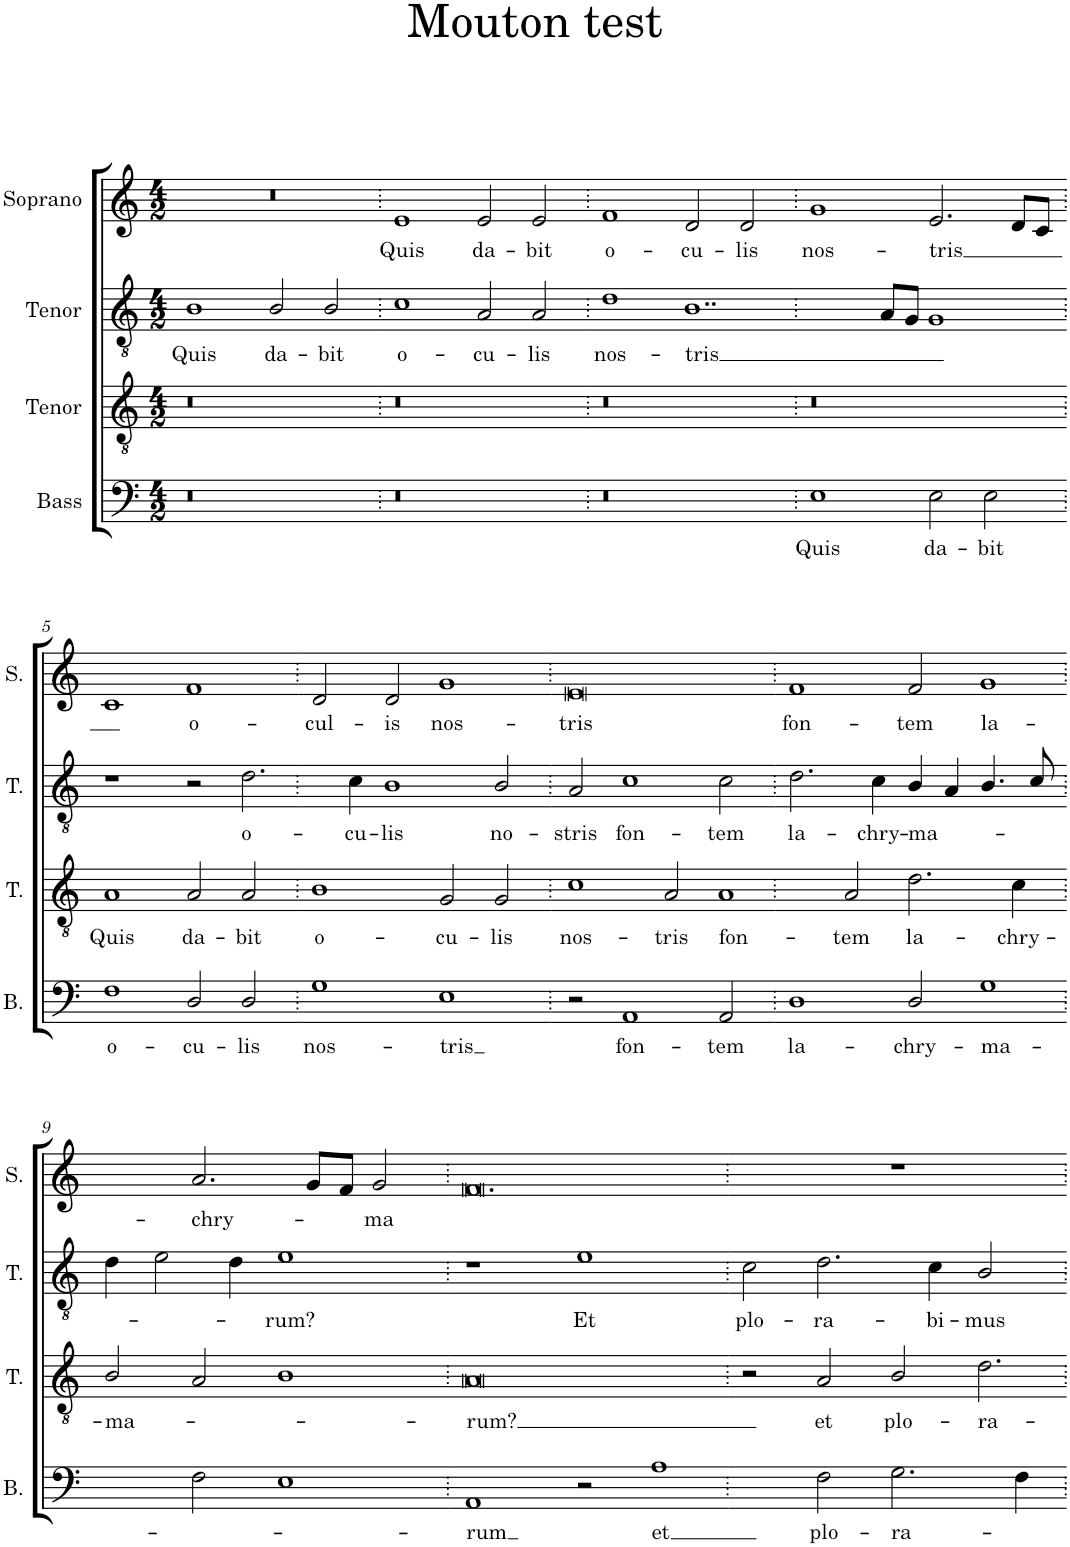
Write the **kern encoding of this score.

**kern	**text	**kern	**text	**kern	**text	**kern	**text
*part4	*part4	*part3	*part3	*part2	*part2	*part1	*part1
*staff4	*staff4	*staff3	*staff3	*staff2	*staff2	*staff1	*staff1
*I"Bass	*	*I"Tenor	*	*I"Tenor	*	*I"Soprano	*
*I'B.	*	*I'T.	*	*I'T.	*	*I'S.	*
*clefF4	*	*clefGv2	*	*clefGv2	*	*clefG2	*
*k[]	*	*k[]	*	*k[]	*	*k[]	*
*M4/2	*	*M4/2	*	*M4/2	*	*M4/2	*
=1	=1	=1	=1	=1	=1	=1	=1
!	!	!	!	!	!LO:LY:b	!	!
0r	.	0r	.	1B	Quis	0r	.
!	!	!	!	!	!LO:LY:b	!	!
.	.	.	.	2B/	da-	.	.
!	!	!	!	!	!LO:LY:b	!	!
.	.	.	.	2B/	-bit	.	.
=2.	=2.	=2.	=2.	=2.	=2.	=2.	=2.
!	!	!	!	!	!LO:LY:b	!	!LO:LY:b
0r	.	0r	.	1c	o-	1e	Quis
!	!	!	!	!	!LO:LY:b	!	!LO:LY:b
.	.	.	.	2A/	-cu-	2e/	da-
!	!	!	!	!	!LO:LY:b	!	!LO:LY:b
.	.	.	.	2A/	-lis	2e/	-bit
=3.	=3.	=3.	=3.	=3.	=3.	=3.	=3.
!	!	!	!	!	!LO:LY:b	!	!LO:LY:b
0r	.	0r	.	1d	nos-	1f	o-
!	!	!	!	!LO:N:vis=1..	!LO:LY:b	!	!LO:LY:b
.	.	.	.	[<1B	-tris	2d/	-cu-
!	!	!	!	!	!	!	!LO:LY:b
.	.	.	.	.	.	2d/	-lis
=4.	=4.	=4.	=4.	=4.	=4.	=4.	=4.
!	!LO:LY:b	!	!	!	!	!	!LO:LY:b
1E	Quis	0r	.	2.B/]	.	1g	nos-
.	.	.	.	8A/L	.	.	.
.	.	.	.	8G/J	.	.	.
!	!LO:LY:b	!	!	!	!	!	!LO:LY:b
2E\	da-	.	.	1G	.	2.e/	-tris
!	!LO:LY:b	!	!	!	!	!	!
2E\	-bit	.	.	.	.	.	.
.	.	.	.	.	.	8d/L	.
.	.	.	.	.	.	8c/J	.
!!LO:LB:g=z
=5.	=5.	=5.	=5.	=5.	=5.	=5.	=5.
!	!LO:LY:b	!	!LO:LY:b	!	!	!	!
1F	o-	1A	Quis	1r	.	1c	.
!	!LO:LY:b	!	!LO:LY:b	!	!	!	!LO:LY:b
2D/	-cu-	2A/	da-	2r	.	1f	o-
!	!LO:LY:b	!	!LO:LY:b	!LO:N:vis=2.	!LO:LY:b	!	!
2D/	-lis	2A/	-bit	[>2d\	o-	.	.
=6.	=6.	=6.	=6.	=6.	=6.	=6.	=6.
!	!LO:LY:b	!	!LO:LY:b	!	!	!	!LO:LY:b
1G	nos-	1B	o-	4d\]	.	2d/	-cul-
!	!	!	!	!	!LO:LY:b	!	!
.	.	.	.	4c\	-cu-	.	.
!	!	!	!	!	!LO:LY:b	!	!LO:LY:b
.	.	.	.	1B	lis	2d/	-is
!	!LO:LY:b	!	!LO:LY:b	!	!	!	!LO:LY:b
1E	-tris	2G/	-cu-	.	.	1g	nos-
!	!	!	!LO:LY:b	!	!LO:LY:b	!	!
.	.	2G/	-lis	2B/	no-	.	.
=7.	=7.	=7.	=7.	=7.	=7.	=7.	=7.
!	!	!	!LO:LY:b	!	!LO:LY:b	!	!LO:LY:b
2r	.	1c	nos-	2A/	-stris	0e	tris
!	!LO:LY:b	!	!	!	!LO:LY:b	!	!
1AA	fon-	.	.	1c	fon-	.	.
!	!	!	!LO:LY:b	!	!	!	!
.	.	2A/	-tris	.	.	.	.
!	!LO:LY:b	!	!LO:LY:b	!	!LO:LY:b	!	!
2AA/	-tem	[2A	fon-	2c\	-tem	.	.
=8.	=8.	=8.	=8.	=8.	=8.	=8.	=8.
!	!LO:LY:b	!	!	!	!LO:LY:b	!	!LO:LY:b
1D	la-	2A/]	.	2.d\	la-	1f	fon-
!	!	!	!LO:LY:b	!	!	!	!
.	.	2A/	-tem	.	.	.	.
!	!	!	!	!	!LO:LY:b	!	!
.	.	.	.	4c\	-chry-	.	.
!	!LO:LY:b	!	!LO:LY:b	!	!LO:LY:b	!	!LO:LY:b
2D/	-chry-	2.d\	la-	4B/	-ma-	2f/	-tem
.	.	.	.	4A/	.	.	.
!	!LO:LY:b	!	!	!	!	!	!LO:LY:b
[>2G	-ma-	.	.	4.B/	.	[<2g	la-
!	!	!	!LO:LY:b	!	!	!	!
.	.	4c\	-chry-	.	.	.	.
.	.	.	.	8c/	.	.	.
!!LO:LB:g=z
=9.	=9.	=9.	=9.	=9.	=9.	=9.	=9.
!	!	!	!LO:LY:b	!	!	!	!
2G\]	.	2B/	-ma-	4d\	.	2g/]	.
.	.	.	.	2e\	.	.	.
!	!	!	!	!	!	!	!LO:LY:b
2F\	.	2A/	.	.	.	2.a/	-chry-
.	.	.	.	4d\	.	.	.
!	!	!	!	!	!LO:LY:b	!	!
1E	.	1B	.	1e	-rum?	.	.
.	.	.	.	.	.	8g/L	.
.	.	.	.	.	.	8f/J	.
!	!	!	!	!	!	!	!LO:LY:b
.	.	.	.	.	.	2g/	-ma
=10.	=10.	=10.	=10.	=10.	=10.	=10.	=10.
!	!LO:LY:b	!	!LO:LY:b	!	!	!LO:N:vis=0.	!
1AA	-rum	0A	-rum?	1r	.	[0f	.
!	!	!	!	!	!LO:LY:b	!	!
2r	.	.	.	1e	Et	.	.
!	!LO:LY:b	!	!	!	!	!	!
[>2A	et	.	.	.	.	.	.
=11.	=11.	=11.	=11.	=11.	=11.	=11.	=11.
!	!	!	!	!	!LO:LY:b	!	!
2A\]	.	2r	.	2c\	plo-	1f]	.
!	!LO:LY:b	!	!LO:LY:b	!	!LO:LY:b	!	!
2F\	plo-	2A/	et	2.d\	-ra-	.	.
!	!LO:LY:b	!	!LO:LY:b	!	!	!	!
2.G\	-ra-	2B/	plo-	.	.	1r	.
!	!	!	!	!	!LO:LY:b	!	!
.	.	.	.	4c\	-bi-	.	.
!	!	!LO:N:vis=2.	!LO:LY:b	!	!LO:LY:b	!	!
.	.	[>2d\	-ra-	2B/	-mus	.	.
4F\	.	.	.	.	.	.	.
=.	=.	=.	=.	=.	=.	=.	=.
*-	*-	*-	*-	*-	*-	*-	*-
